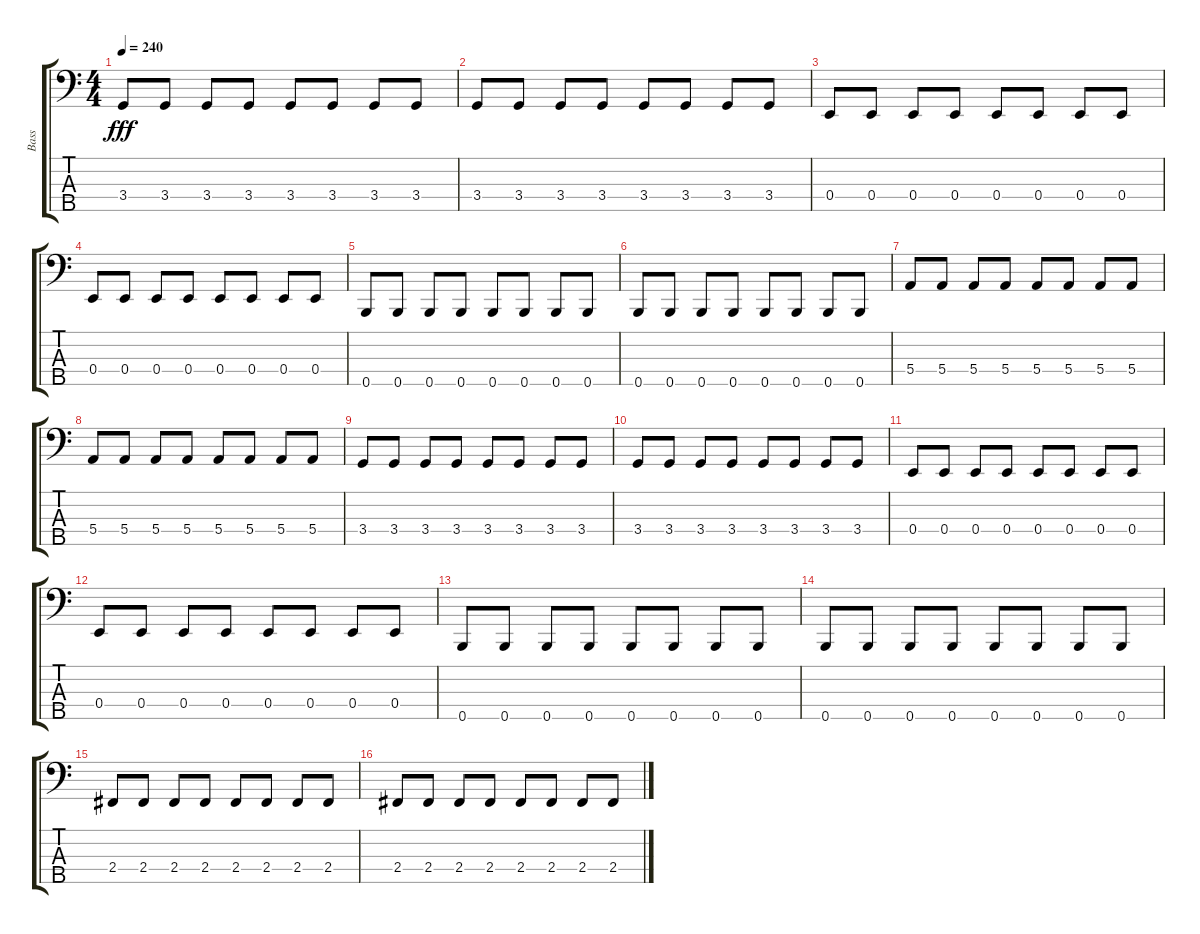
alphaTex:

\track ("Bass" "Bass") {instrument electricbasspick}
\staff {score tabs}
\tuning (G2 D2 A1 E1 B0) {hide}
\ts (4 4)
\tempo 240
\clef f4
\ks c
3.4.8{dy fff} 3.4.8 3.4.8 3.4.8 3.4.8 3.4.8 3.4.8 3.4.8 |
3.4.8 3.4.8 3.4.8 3.4.8 3.4.8 3.4.8 3.4.8 3.4.8 |
0.4.8 0.4.8 0.4.8 0.4.8 0.4.8 0.4.8 0.4.8 0.4.8 |
0.4.8 0.4.8 0.4.8 0.4.8 0.4.8 0.4.8 0.4.8 0.4.8 |
0.5.8 0.5.8 0.5.8 0.5.8 0.5.8 0.5.8 0.5.8 0.5.8 |
0.5.8 0.5.8 0.5.8 0.5.8 0.5.8 0.5.8 0.5.8 0.5.8 |
5.4.8 5.4.8 5.4.8 5.4.8 5.4.8 5.4.8 5.4.8 5.4.8 |
5.4.8 5.4.8 5.4.8 5.4.8 5.4.8 5.4.8 5.4.8 5.4.8 |
3.4.8 3.4.8 3.4.8 3.4.8 3.4.8 3.4.8 3.4.8 3.4.8 |
3.4.8 3.4.8 3.4.8 3.4.8 3.4.8 3.4.8 3.4.8 3.4.8 |
0.4.8 0.4.8 0.4.8 0.4.8 0.4.8 0.4.8 0.4.8 0.4.8 |
0.4.8 0.4.8 0.4.8 0.4.8 0.4.8 0.4.8 0.4.8 0.4.8 |
0.5.8 0.5.8 0.5.8 0.5.8 0.5.8 0.5.8 0.5.8 0.5.8 |
0.5.8 0.5.8 0.5.8 0.5.8 0.5.8 0.5.8 0.5.8 0.5.8 |
2.4.8 2.4.8 2.4.8 2.4.8 2.4.8 2.4.8 2.4.8 2.4.8 |
2.4.8 2.4.8 2.4.8 2.4.8 2.4.8 2.4.8 2.4.8 2.4.8
